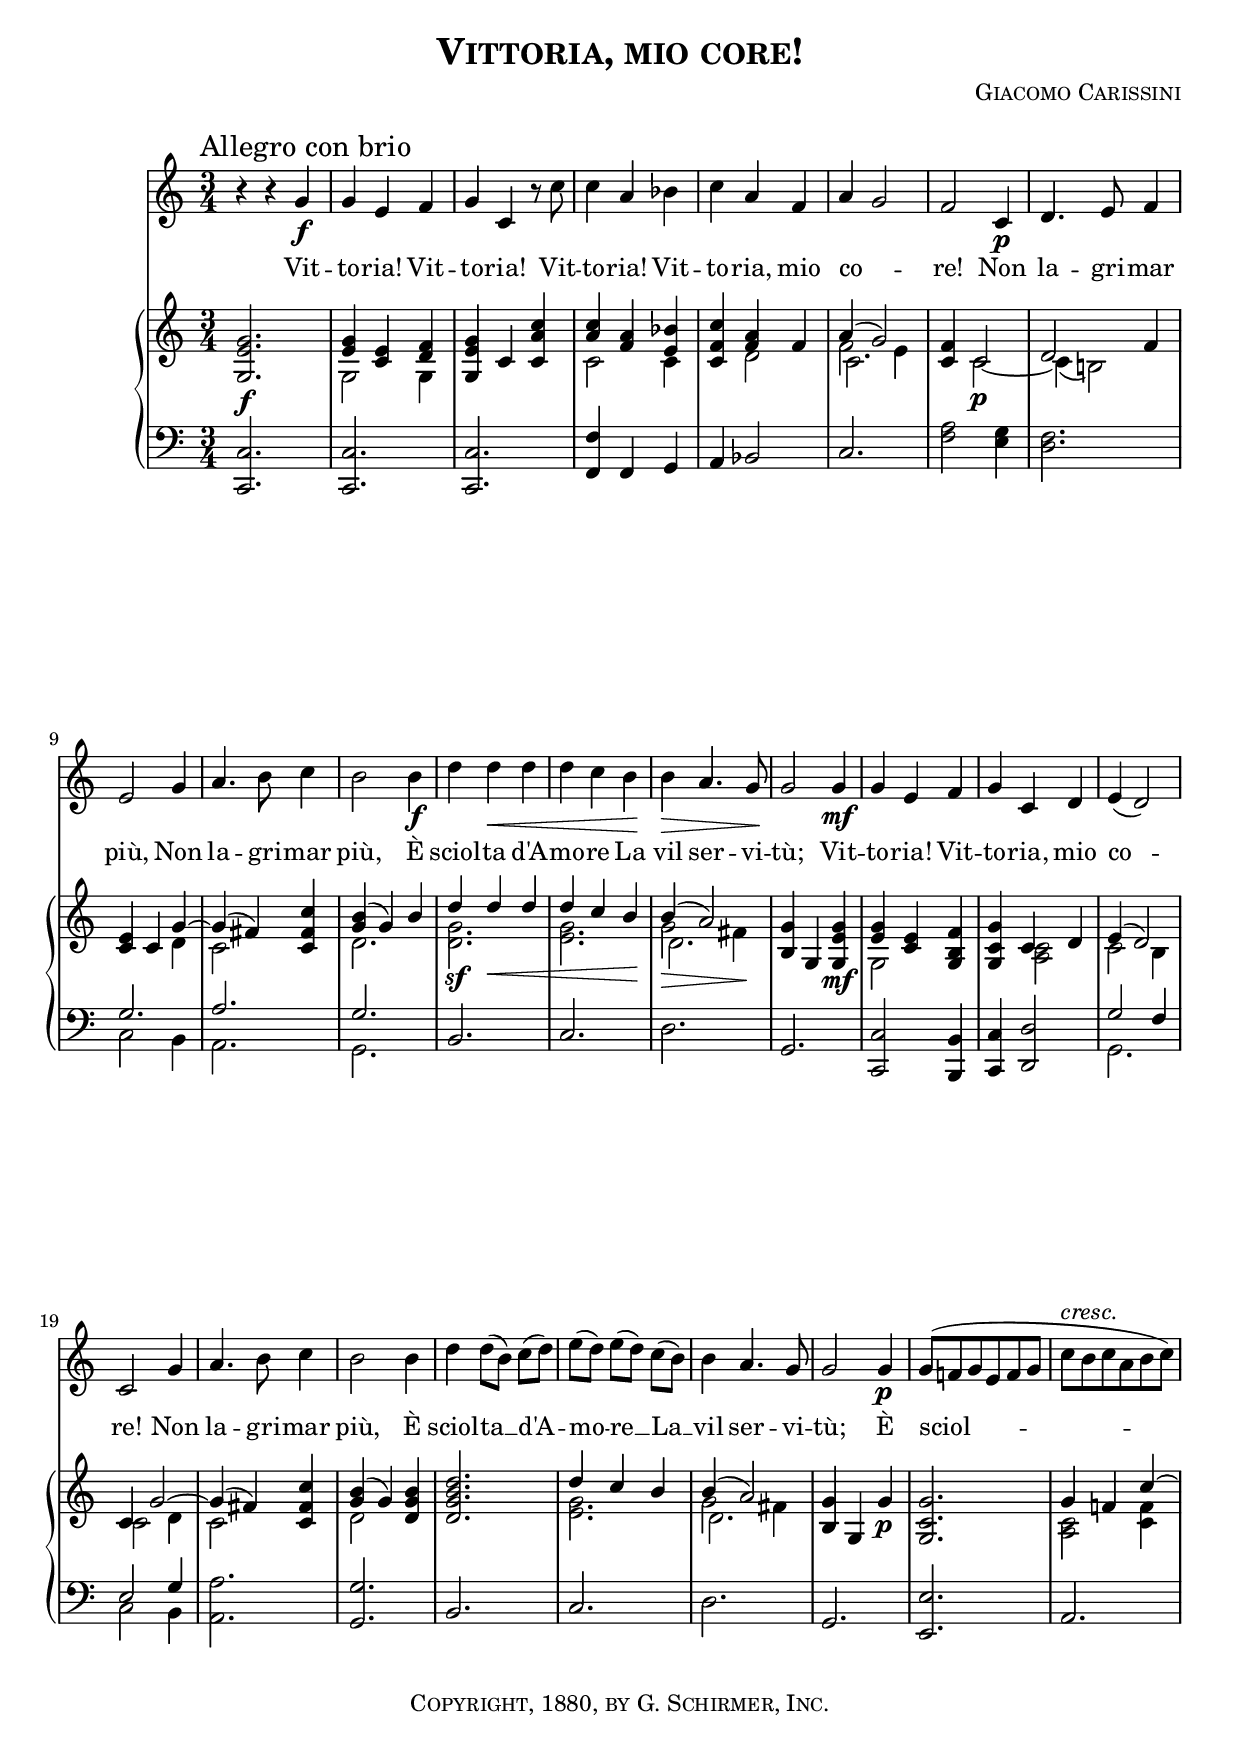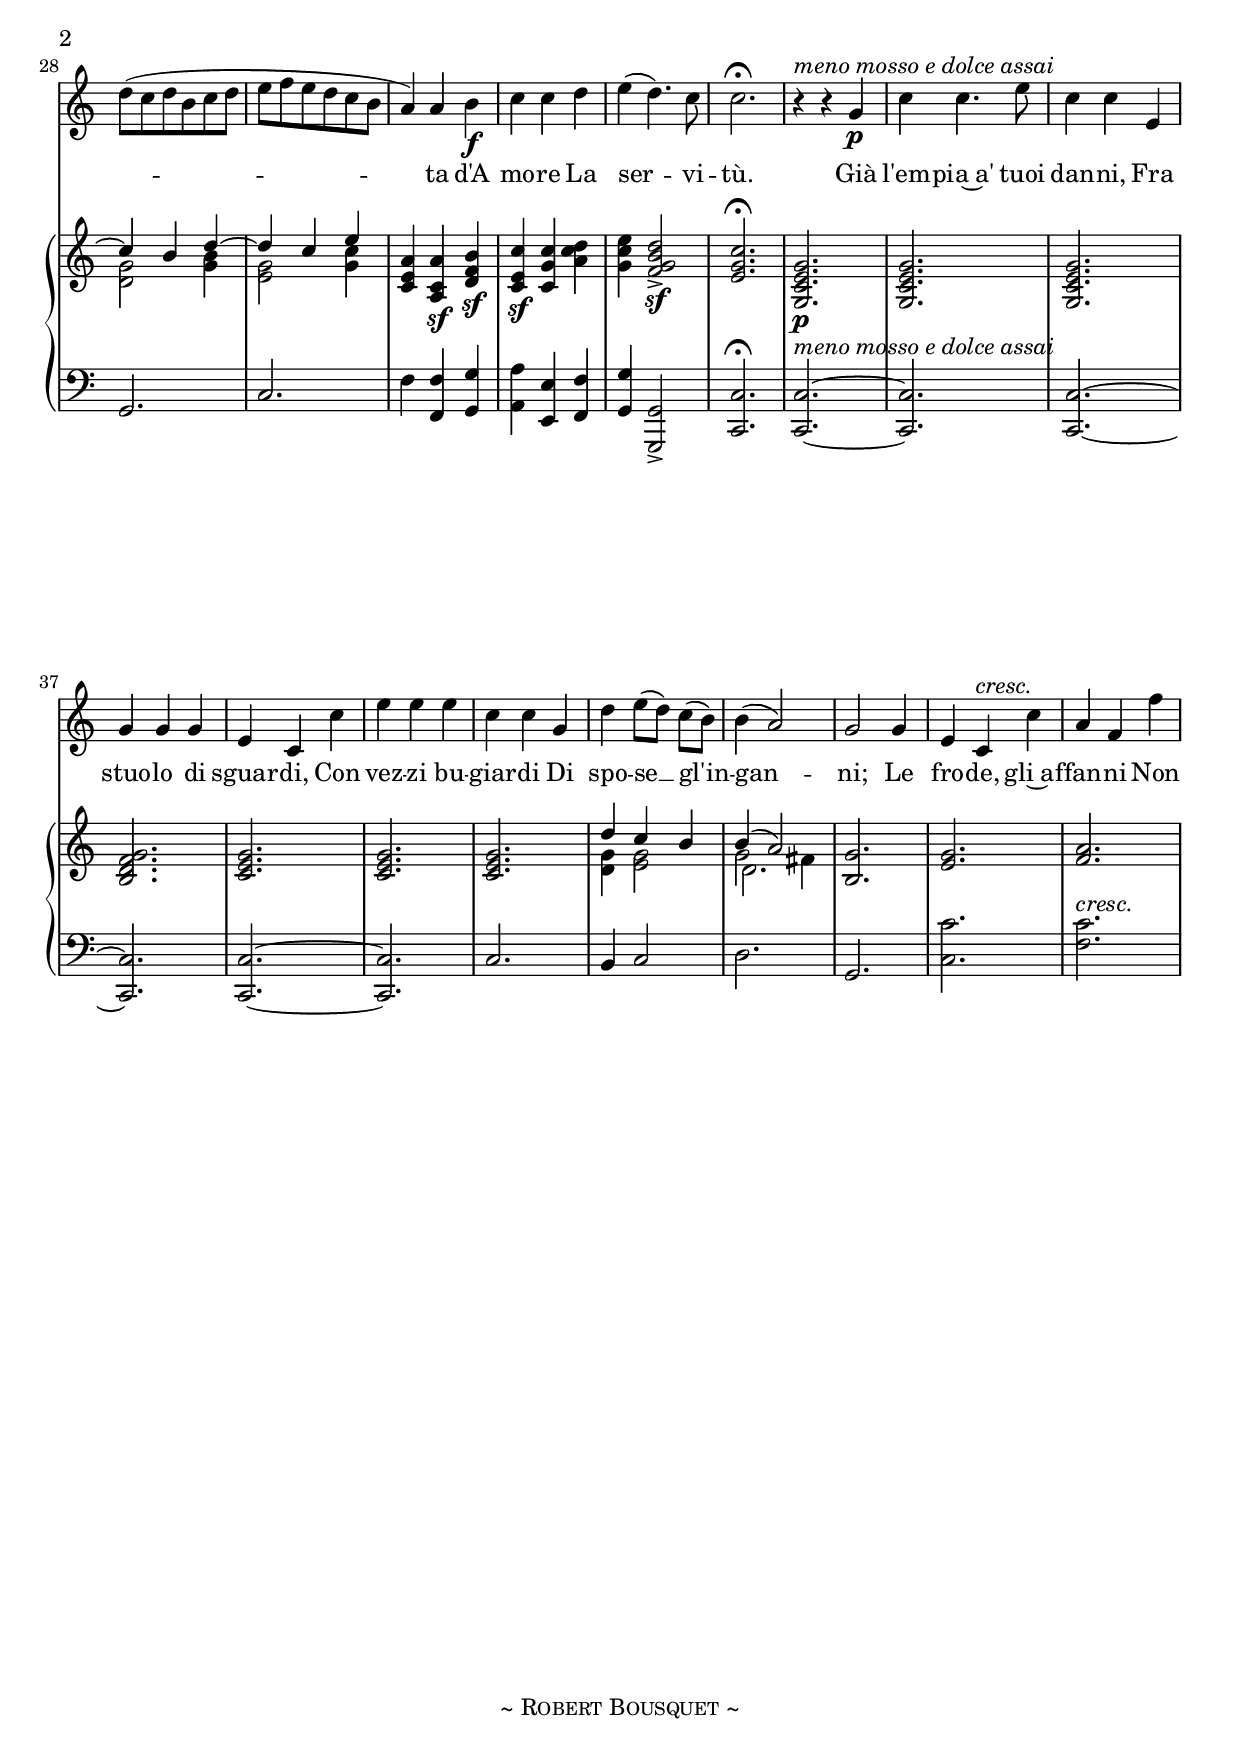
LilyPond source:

\version "2.16.1"
\header {
  title     = \markup { \smallCaps "Vittoria, mio core!" }
  composer  = \markup { \smallCaps "Giacomo Carissini" }
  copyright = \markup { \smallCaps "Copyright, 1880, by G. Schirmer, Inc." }
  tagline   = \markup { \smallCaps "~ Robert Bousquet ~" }
}

melody = \relative c'' {
  \clef treble
  \key c \major
  \time 3/4

  \once \override Score.RehearsalMark #'break-align-symbols = #'(time-signature)
  \once \override Score.RehearsalMark #'self-alignment-X = #LEFT
  \mark "Allegro con brio"

  r4 r g\f
  g e f
  g c, r8 c'
  c4 a bes
  c a f
  a ~ g2
  f c4\p
  d4. e8 f4
  e2 g4
  a4. b8 c4
  b2 b4\f
  d d\< d
  d c b\!
  b\> a4. g8\!
  g2 g4\mf
  g e f
  g c, d
  e( d2)
  c g'4
  a4. b8 c4
  b2 b4
  d4 d8[( b)] c[( d)] % p2
  e[( d)] e[( d)] c[( b)]
  b4 a4. g8
  g2 g4\p
  \autoBeamOn
  g8( f! g e f g
  c ^ \markup \italic { cresc. } b c a b c)
  d( c d b c d
  e f e d c b
  a4) a b\f
  c c d
  e( d4.) c8
  c2.\fermata
  r4 ^ \markup \italic { meno mosso e dolce assai } r g\p % meno mosso
  c c4. e8
  c4 c e,
  g g g
  e c c'
  e e e
  c c g
  d' e8[( d)] c[( b)]
  b4( a2)
  g2 g4
  e c ^ \markup \italic { cresc. } c'
  a f f'
}

text = \lyricmode {
  Vit --
  to -- ria! Vit --
  to -- ria! Vit --
  to -- ria! Vit --
  to -- ria, mio
  co --
  re! Non
  la -- gri -- mar
  più, Non
  la -- gri -- mar
  più, È
  sciol -- ta d'A --
  mo -- re La
  vil ser -- vi --
  tù; Vit --
  to -- ria! Vit --
  to -- ria, mio
  co --
  re! Non
  la -- gri -- mar
  più, È
  sciol -- ta __ d'A -- % p2
  mo -- re __ La __
  vil ser -- vi --
  tù; È
  sciol --
  _
  ta d'A
  mo -- re La
  ser -- vi --
  tù.
  Già % meno mosso
  l'em -- pia~a' tuoi
  dan -- ni, Fra
  stuo -- lo di
  sguar -- di, Con
  vez -- zi bu --
  giar -- di Di
  spo -- se __ gl'in --
  gan --
  ni; Le
  fro -- de, gli~af --
  fan -- ni Non
}

upper = \relative c'' {
  \clef treble
  \key c \major
  \time 3/4

  <g, e' g>2.\f
  << { <e' g>4 <c e>4 <d f> } \\ {g,2 g4} >>
  <e' g g,>4  c <c' a c,> % TODO: Add slur
  << { <c a>4 <f, a>4 <bes e,> } \\ {c,2 c4} >>
  <c f c'> << {<f a> f4} \\ {d2} >>
  << {a'4( g2)} \\ {f2 e4} \\ {\stemDown \once \override NoteColumn #'force-hshift = #0.5 c2.} >>
  <c f>4 << {c2} \\ {c2~\p} >>
  << {d2 f4} \\ {c4( b!2)} >>
  <c e>4 c << {g'~} \\ {d} >>
  << {g( fis4)} \\ {c2} >> <c fis c'>4
  << {<g' b>4( g) b} \\ {d,2.} >>
  << {d'4\sf d\< d} \\ {<g, d>2.} >>
  << {d'4 c b\!} \\ {<g e>2.} >>
  << {b4( a2)} \\ {g2\> fis4\!} \\ {\stemDown \once \override NoteColumn #'force-hshift = #0.5 d2.} >>
  <g b,>4 g, <g' e g,>\mf % TODO: Add slur
  << {<g e>4 <e c>} \\ {g,2} >> <f' b, g>4
  <g c, g> << {c, d} \\ {<c a>2} >>
  << {e4( d2)} \\ {c2 b4} >>
  << {c4 g'2~} \\ {c,2 d4} >>
  << {g4( fis)} \\ {c2} >> <c fis c'>4
  << {<b' g>4( g)} \\ {d2} >> <b' g d>4
  <d b g d>2. % p2
  << {d4 c b} \\ {<g e>2.} >>
  << {b4( a2)} \\ {g2 fis4} \\ {\stemDown \once \override NoteColumn #'force-hshift = #0.5 d2.} >>
  <g b,>4 g, g'\p % TODO: Add slur
  <g c, g>2.
  << {g4 f! c'~} \\ {<c, a>2 <f c>4} >>
  << {c' b d~} \\ {<g, d>2 <b g>4} >>
  << {d4 c e} \\ {<g, e>2 <c g>4} >>
  <c, e a>4 <a c a'>\sf <d f b>\sf
  <c e c'>\sf <c' g c,> <d c a>
  <e c g> <d b g f>2\sf->
  <c g e>2.\fermata
  <g e c g>2.\p % meno mosso
  <g e c g>
  <g e c g>
  <g f d b>
  <g e c>
  <g e c>
  <g e c>
  << {d'4 c b} \\ {<g d>4 <g e>2} >>
  << {b4( a2)} \\ {g2 fis4} \\ {\stemDown \once \override NoteColumn #'force-hshift = #0.5 d2.} >>
  <g b,>2.
  <g e>2.
  <a f>2.
}

lower = \relative c {
  \clef bass
  \key c \major
  \time 3/4

  <c c,>2.
  <c c,>2.
  <c c,>2.
  <f, f'>4 f g
  a bes2
  c2.
  <f a>2 <e g>4
  <d f>2.
  << {g2.} \\ {c,2 b4} >>
  << {a'2.} \\ {a,} >>
  << {g'} \\ {g,} >>
  b
  c
  d
  g,
  <c c,>2 <b b,>4
  <c c,>4 <d d,>2
  << {g2 f4} \\ {g,2.} >>
  << {e'2 g4} \\ {c,2 b4} >>
  <a a'>2.
  <g g'>2.
  b2. % p2
  c
  d
  g,
  <e e'>2.
  a
  g
  c
  f4 <f f,> <g g,>
  <a a,> <e e,> <f f,>
  <g g,> <g, g,>2->
  <c c,>2.\fermata
  <c c,>2.~ ^ \markup \italic { meno mosso e dolce assai } % meno mosso
  <c c,>2.
  <c c,>2.~
  <c c,>2.
  <c c,>2.~
  <c c,>2.
  c
  b4 c2
  d2.
  g,
  <c c'>2.
  <f c'>2. ^ \markup \italic { cresc. }
 }

\score {
  <<
    \new Voice = "mel" { \autoBeamOff \melody }
    \new Lyrics \lyricsto mel \text
    \new PianoStaff <<
      \new Staff = "upper" \upper
      \new Staff = "lower" \lower
    >>
  >>
  \layout {
    \context { \Staff \RemoveEmptyStaves }
  }
  \midi { }
}
